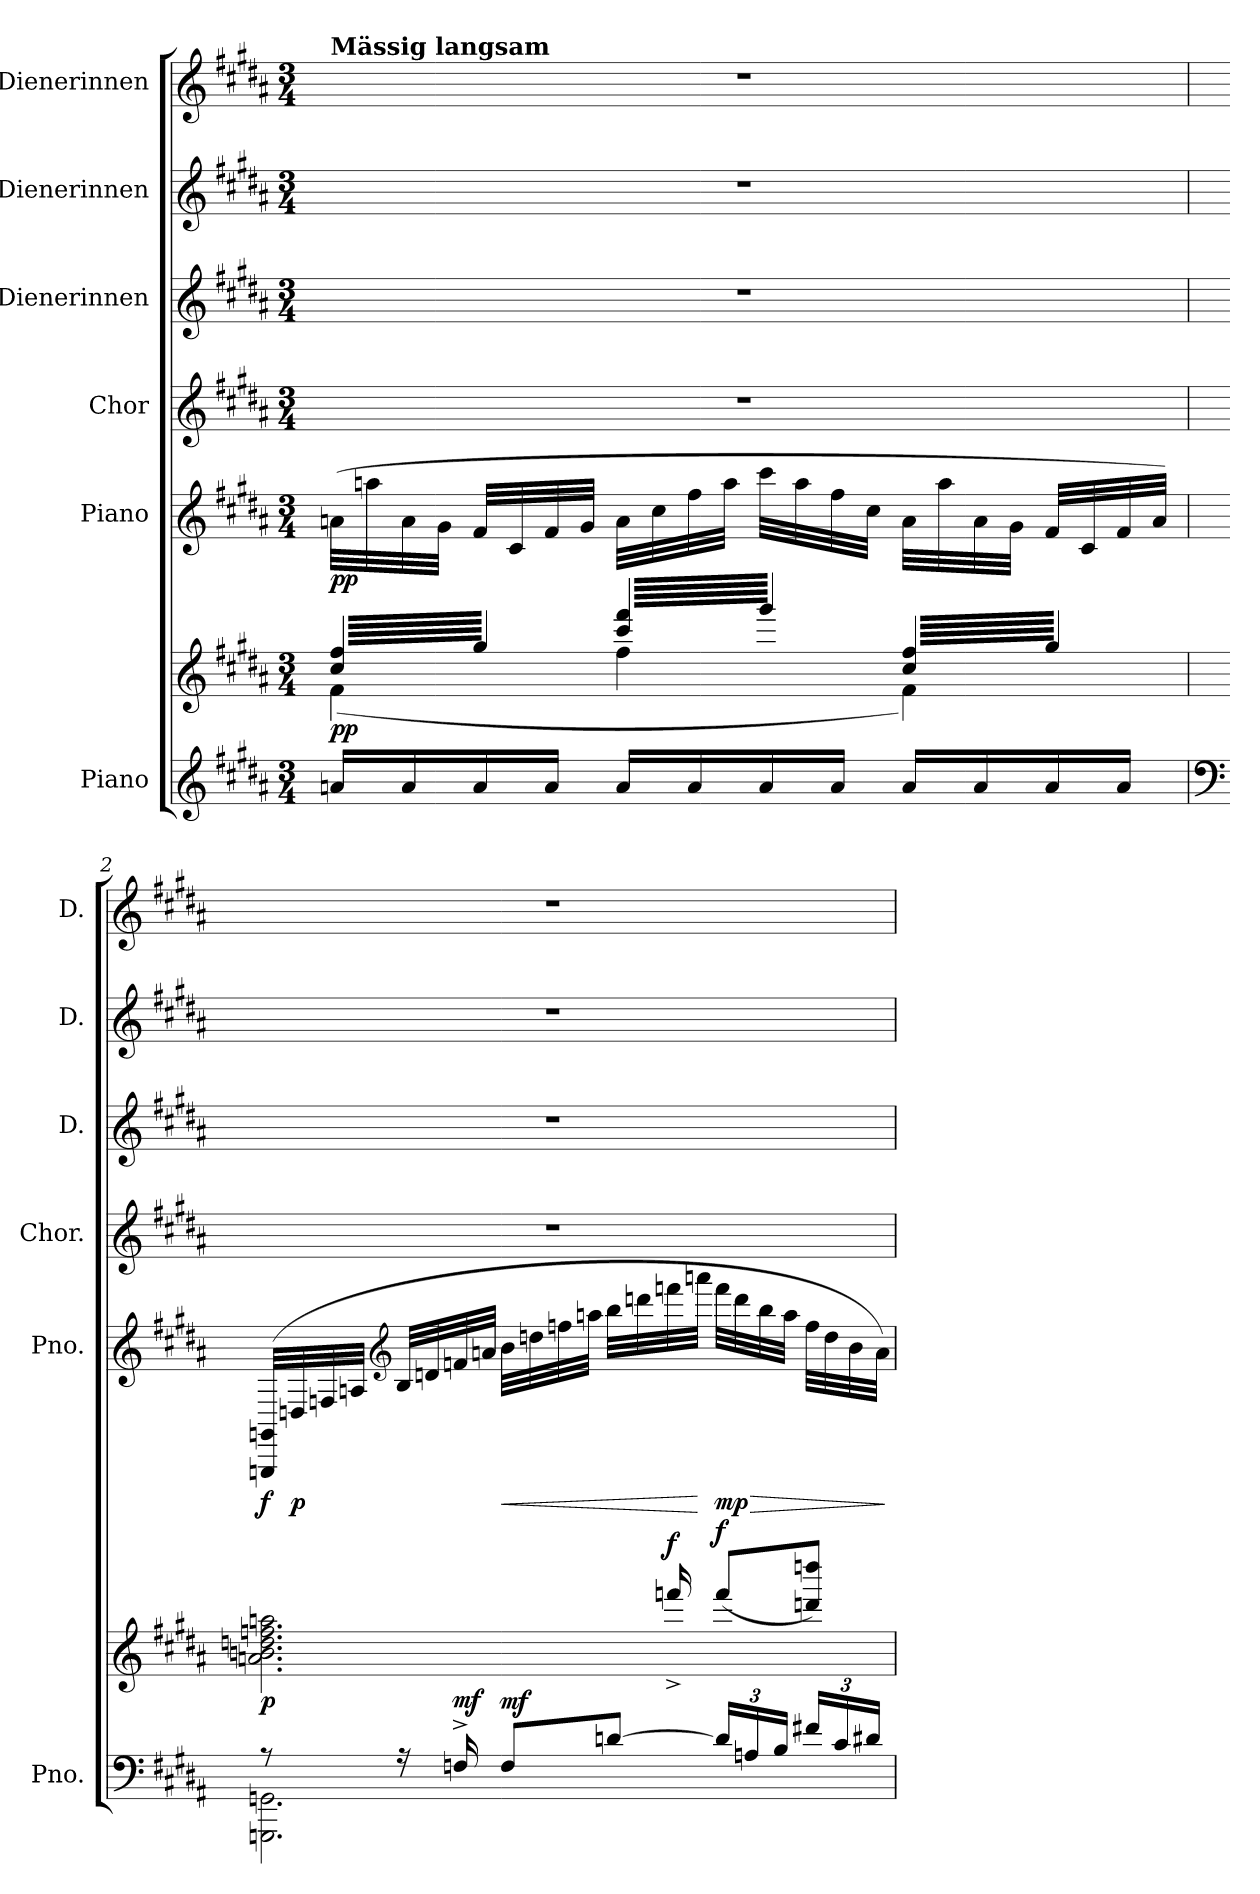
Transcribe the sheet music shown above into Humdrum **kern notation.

**kern	**kern	**dynam	**kern	**dynam	**kern	**kern	**kern	**kern
*part6	*part6	*part6	*part5	*part5	*part4	*part3	*part2	*part1
*staff7	*staff6	*staff6/7	*staff5	*staff5	*staff4	*staff3	*staff2	*staff1
*I"Piano	*	*	*I"Piano	*	*I"Chor	*I"Dienerinnen	*I"Dienerinnen	*I"Dienerinnen
*I'Pno.	*	*	*I'Pno.	*	*I'Chor.	*I'D.	*I'D.	*I'D.
*clefG2	*clefG2	*	*clefG2	*	*clefG2	*clefG2	*clefG2	*clefG2
*k[f#c#g#d#a#]	*k[f#c#g#d#a#]	*	*k[f#c#g#d#a#]	*	*k[f#c#g#d#a#]	*k[f#c#g#d#a#]	*k[f#c#g#d#a#]	*k[f#c#g#d#a#]
*M3/4	*M3/4	*	*M3/4	*	*M3/4	*M3/4	*M3/4	*M3/4
*MM80	*MM80	*	*MM80	*	*MM80	*MM80	*MM80	*MM80
=1	=1	=1	=1	=1	=1	=1	=1	=1
*	*^	*	*	*	*	*	*	*
!	!	!	!	!	!	!	!	!	!LO:TX:a:B:t=Mässig langsam
!	!	!	!LO:DY:b	!	!LO:DY:b	!	!	!	!
*	*tremolo	*	*	*	*	*	*	*	*
16an/LL	64cc#/ 64ff#/LLLL	(<4f#\	pp	(>32an\LLL	pp	2.r	2.r	2.r	2.r
.	64gg#/	.	.	.	.	.	.	.	.
.	64cc#/ 64ff#/	.	.	32aan\	.	.	.	.	.
.	64gg#/	.	.	.	.	.	.	.	.
16a/	64cc#/ 64ff#/	.	.	32a\	.	.	.	.	.
.	64gg#/	.	.	.	.	.	.	.	.
.	64cc#/ 64ff#/	.	.	32g#\JJJ	.	.	.	.	.
.	64gg#/	.	.	.	.	.	.	.	.
16a/	64cc#/ 64ff#/	.	.	32f#/LLL	.	.	.	.	.
.	64gg#/	.	.	.	.	.	.	.	.
.	64cc#/ 64ff#/	.	.	32c#/	.	.	.	.	.
.	64gg#/	.	.	.	.	.	.	.	.
16a/JJ	64cc#/ 64ff#/	.	.	32f#/	.	.	.	.	.
.	64gg#/	.	.	.	.	.	.	.	.
.	64cc#/ 64ff#/	.	.	32g#/JJJ	.	.	.	.	.
.	64gg#/JJJJ	.	.	.	.	.	.	.	.
16a/LL	64ccc#/ 64fff#/LLLL	4ff#\	.	32a\LLL	.	.	.	.	.
.	64ggg#/	.	.	.	.	.	.	.	.
.	64ccc#/ 64fff#/	.	.	32cc#\	.	.	.	.	.
.	64ggg#/	.	.	.	.	.	.	.	.
16a/	64ccc#/ 64fff#/	.	.	32ff#\	.	.	.	.	.
.	64ggg#/	.	.	.	.	.	.	.	.
.	64ccc#/ 64fff#/	.	.	32aa\JJJ	.	.	.	.	.
.	64ggg#/	.	.	.	.	.	.	.	.
16a/	64ccc#/ 64fff#/	.	.	32ccc#\LLL	.	.	.	.	.
.	64ggg#/	.	.	.	.	.	.	.	.
.	64ccc#/ 64fff#/	.	.	32aa\	.	.	.	.	.
.	64ggg#/	.	.	.	.	.	.	.	.
16a/JJ	64ccc#/ 64fff#/	.	.	32ff#\	.	.	.	.	.
.	64ggg#/	.	.	.	.	.	.	.	.
.	64ccc#/ 64fff#/	.	.	32cc#\JJJ	.	.	.	.	.
.	64ggg#/JJJJ	.	.	.	.	.	.	.	.
16a/LL	64cc#/ 64ff#/LLLL	4f#\)	.	32a\LLL	.	.	.	.	.
.	64gg#/	.	.	.	.	.	.	.	.
.	64cc#/ 64ff#/	.	.	32aa\	.	.	.	.	.
.	64gg#/	.	.	.	.	.	.	.	.
16a/	64cc#/ 64ff#/	.	.	32a\	.	.	.	.	.
.	64gg#/	.	.	.	.	.	.	.	.
.	64cc#/ 64ff#/	.	.	32g#\JJJ	.	.	.	.	.
.	64gg#/	.	.	.	.	.	.	.	.
16a/	64cc#/ 64ff#/	.	.	32f#/LLL	.	.	.	.	.
.	64gg#/	.	.	.	.	.	.	.	.
.	64cc#/ 64ff#/	.	.	32c#/	.	.	.	.	.
.	64gg#/	.	.	.	.	.	.	.	.
16a/JJ	64cc#/ 64ff#/	.	.	32f#/	.	.	.	.	.
.	64gg#/	.	.	.	.	.	.	.	.
.	64cc#/ 64ff#/	.	.	32a/JJJ)	.	.	.	.	.
.	64gg#/JJJJ	.	.	.	.	.	.	.	.
*	*Xtremolo	*	*	*	*	*	*	*	*
=2	=2	=2	=2	=2	=2	=2	=2	=2	=2
*clefF4	*	*	*	*	*	*	*	*	*
*^	*	*	*	*	*	*	*	*	*
!	!	!	!	!LO:DY:b	!	!LO:DY:b	!	!	!	!
8r	2.GGGn\ 2.GGn\	2.an\ 2.bn\ 2.ddn\ 2.ffn\ 2.aan\	4..ryy	p	(>32GGGn/ 32GGn/LLL	f	2.r	2.r	2.r	2.r
.	.	.	.	.	.	.	.	.	.	.
!	!	!	!	!	!	!LO:DY:b	!	!	!	!
.	.	.	.	.	32Dn/	p	.	.	.	.
.	.	.	.	.	.	.	.	.	.	.
.	.	.	.	.	32Fn/	.	.	.	.	.
.	.	.	.	.	.	.	.	.	.	.
.	.	.	.	.	32An/JJJ	.	.	.	.	.
.	.	.	.	.	.	.	.	.	.	.
*	*	*	*	*	*clefG2	*	*	*	*	*
16r	.	.	.	.	32B/LLL	.	.	.	.	.
.	.	.	.	.	32dn/	.	.	.	.	.
!	!	!	!	!LO:DY:a=2	!	!	!	!	!	!
16Fn^/	.	.	.	mf	32fn/	.	.	.	.	.
.	.	.	.	.	32an/JJJ	.	.	.	.	.
!	!	!	!	!LO:DY:a=2	!	!LO:HP:b	!	!	!	!
8F/L	.	.	.	mf	32b\LLL	<	.	.	.	.
.	.	.	.	.	32ddn\	.	.	.	.	.
.	.	.	.	.	32ffn\	.	.	.	.	.
.	.	.	.	.	32aan\JJJ	.	.	.	.	.
[8dn/J	.	.	.	.	32bb\LLL	.	.	.	.	.
.	.	.	.	.	32dddn\	.	.	.	.	.
!	!	!	!	!LO:DY:a	!	!	!	!	!	!
.	.	.	16fffn^/	f	32fffn\	.	.	.	.	.
.	.	.	.	.	32aaan\JJJ	[	.	.	.	.
*Xbrackettup	*	*	*	*	*	*	*	*	*	*
!	!	!	!	!LO:DY:a	!	!LO:HP:b	!	!	!	!
!	!	!	!	!	!	!LO:DY:n=1:b	!	!	!	!
24d/LL]	.	.	(>8fff/L	f	32fff\LLL	> mp	.	.	.	.
.	.	.	.	.	32ddd\	.	.	.	.	.
24An/	.	.	.	.	.	.	.	.	.	.
.	.	.	.	.	32bb\	.	.	.	.	.
24B/JJ	.	.	.	.	.	.	.	.	.	.
.	.	.	.	.	32aa\JJJ	.	.	.	.	.
24f#X/LL	.	.	8dddn/ 8ddddn/J)	.	32ff\LLL	.	.	.	.	.
.	.	.	.	.	32dd\	.	.	.	.	.
24c#/	.	.	.	.	.	.	.	.	.	.
.	.	.	.	.	32b\	.	.	.	.	.
24d#X/JJ	.	.	.	.	.	.	.	.	.	.
.	.	.	.	.	32a\JJJ)	.	.	.	.	.
*v	*v	*	*	*	*	*	*	*	*	*
*	*v	*v	*	*	*	*	*	*	*
.	.	.	.	]	.	.	.	.
=	=	=	=	=	=	=	=	=
*-	*-	*-	*-	*-	*-	*-	*-	*-
